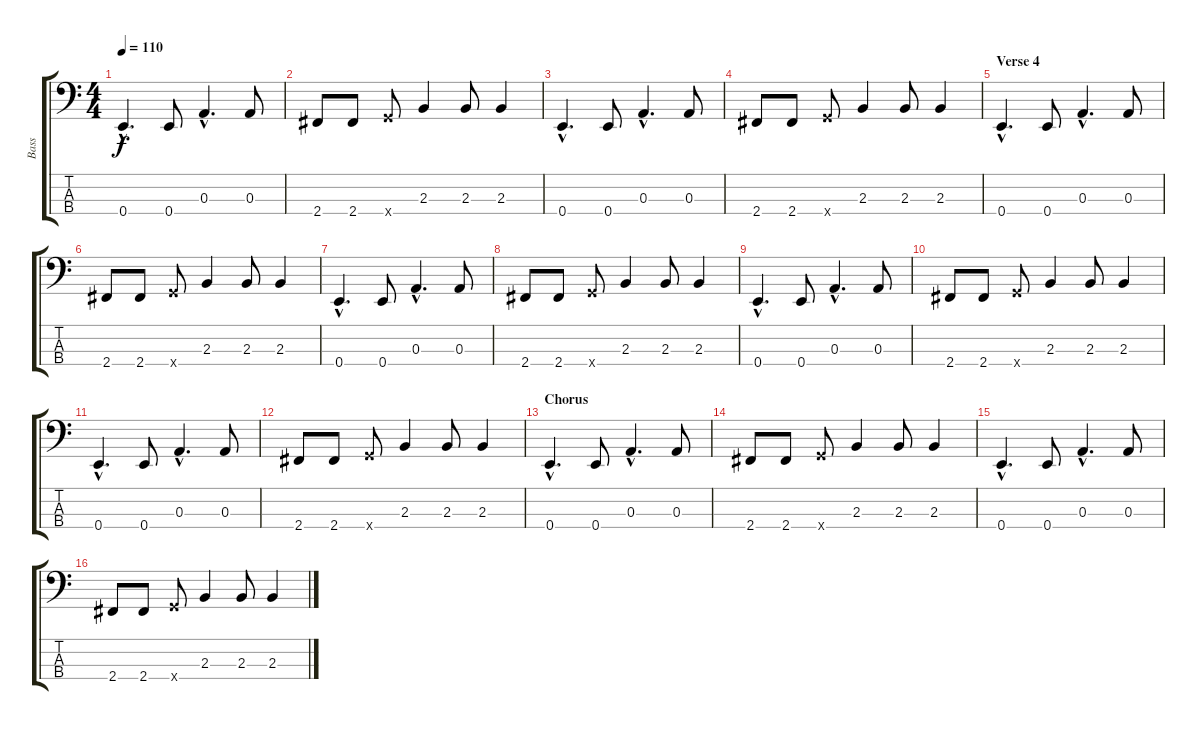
\track ("Bass" "Bass") {instrument electricbassfinger}
\staff {score tabs}
\tuning (G2 D2 A1 E1) {hide}
\ts (4 4)
\tempo 110
\clef f4
\ks c
0.4{hac}.4{d dy f} 0.4.8 0.3{hac}.4{d} 0.3.8 |
2.4.8 2.4.8 3.4{x}.8 2.3.4 2.3.8 2.3.4 |
0.4{hac}.4{d} 0.4.8 0.3{hac}.4{d} 0.3.8 |
2.4.8 2.4.8 3.4{x}.8 2.3.4 2.3.8 2.3.4 |
\section ("" "Verse 4")
0.4{hac}.4{d} 0.4.8 0.3{hac}.4{d} 0.3.8 |
2.4.8 2.4.8 3.4{x}.8 2.3.4 2.3.8 2.3.4 |
0.4{hac}.4{d} 0.4.8 0.3{hac}.4{d} 0.3.8 |
2.4.8 2.4.8 3.4{x}.8 2.3.4 2.3.8 2.3.4 |
0.4{hac}.4{d} 0.4.8 0.3{hac}.4{d} 0.3.8 |
2.4.8 2.4.8 3.4{x}.8 2.3.4 2.3.8 2.3.4 |
0.4{hac}.4{d} 0.4.8 0.3{hac}.4{d} 0.3.8 |
2.4.8 2.4.8 3.4{x}.8 2.3.4 2.3.8 2.3.4 |
\section ("" "Chorus")
0.4{hac}.4{d} 0.4.8 0.3{hac}.4{d} 0.3.8 |
2.4.8 2.4.8 3.4{x}.8 2.3.4 2.3.8 2.3.4 |
0.4{hac}.4{d} 0.4.8 0.3{hac}.4{d} 0.3.8 |
2.4.8 2.4.8 3.4{x}.8 2.3.4 2.3.8 2.3.4
